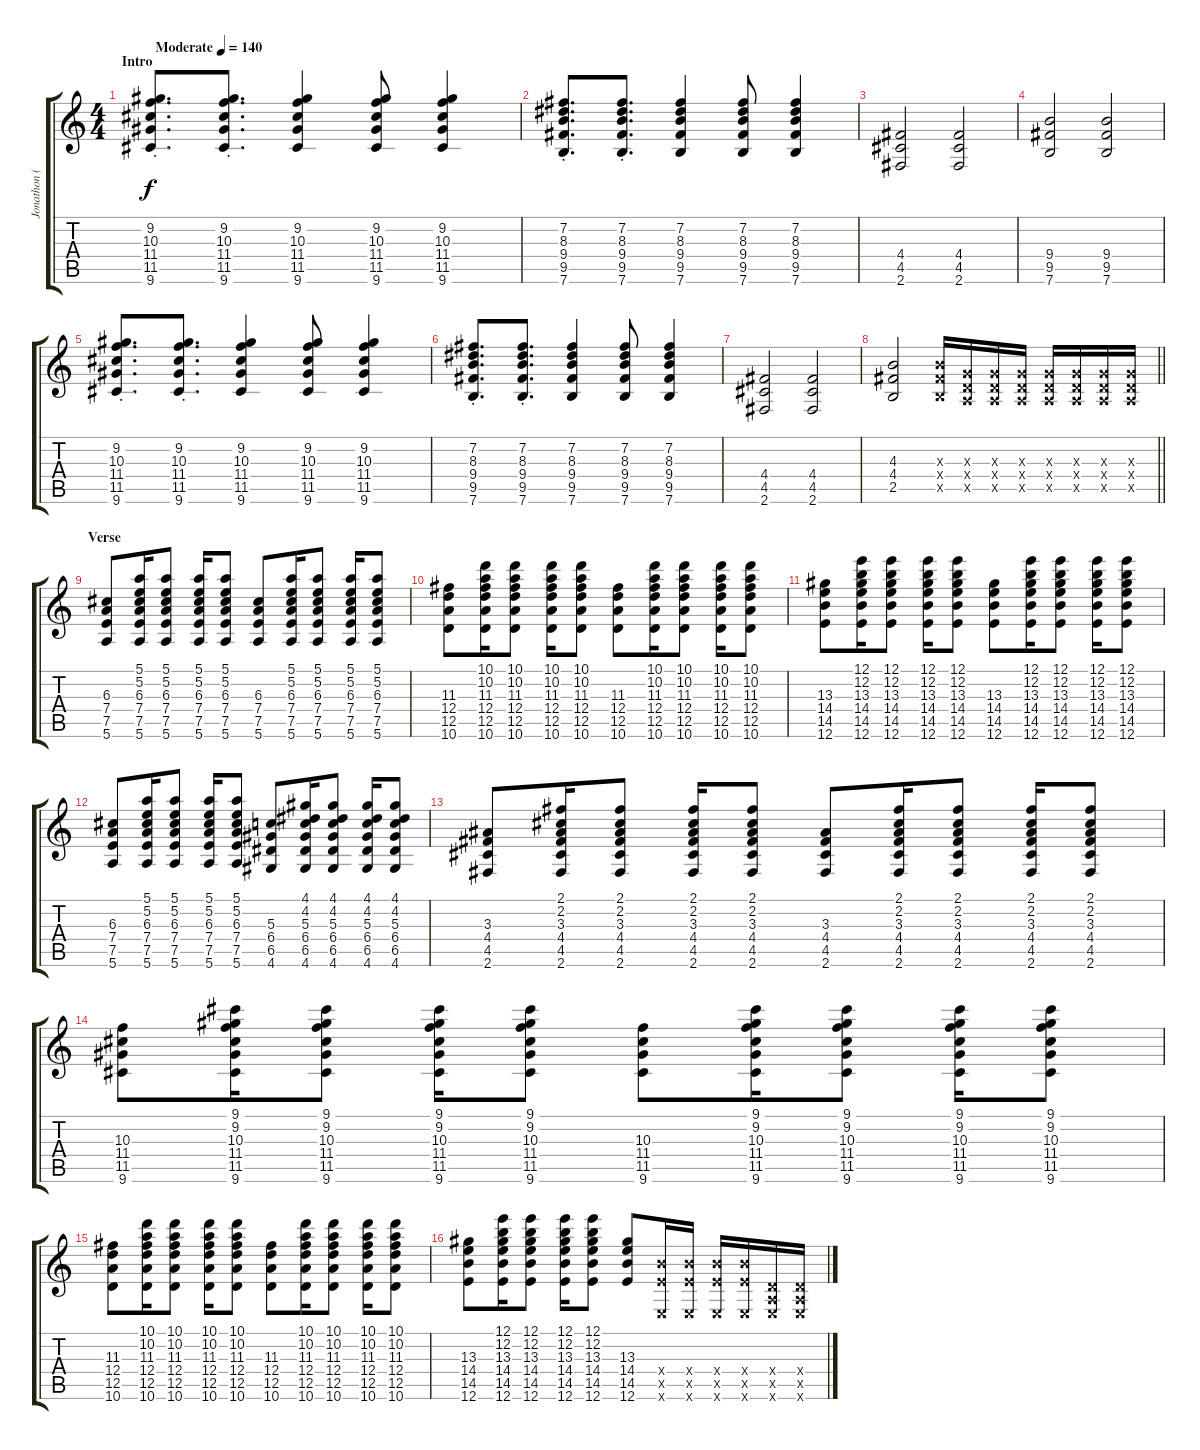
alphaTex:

\track ("Jonathon (Rhythm Guitar)" "Jonathon (") {instrument overdrivenguitar}
\staff {score tabs}
\tuning (E4 B3 G3 D3 A2 E2) {hide}
\ts (4 4)
\section ("" "Intro")
\tempo (140 "Moderate")
\clef g2
\ks c
(9.2{st} 10.3{st} 11.4 11.5 9.6).8{d dy f instrument overdrivenguitar} (9.2{st} 10.3{st} 11.4 11.5 9.6).8{d} (9.2 10.3 11.4 11.5 9.6).4 (9.2 10.3 11.4 11.5 9.6).8 (9.2 10.3 11.4 11.5 9.6).4 |
(7.2{st} 8.3{st} 9.4 9.5 7.6).8{d} (7.2{st} 8.3{st} 9.4 9.5 7.6).8{d} (7.2 8.3 9.4 9.5 7.6).4 (7.2 8.3 9.4 9.5 7.6).8 (7.2 8.3 9.4 9.5 7.6).4 |
(4.4 4.5 2.6).2 (4.4 4.5 2.6).2 |
(9.4 9.5 7.6).2 (9.4 9.5 7.6).2 |
(9.2{st} 10.3{st} 11.4 11.5 9.6).8{d} (9.2{st} 10.3{st} 11.4 11.5 9.6).8{d} (9.2 10.3 11.4 11.5 9.6).4 (9.2 10.3 11.4 11.5 9.6).8 (9.2 10.3 11.4 11.5 9.6).4 |
(7.2{st} 8.3{st} 9.4 9.5 7.6).8{d} (7.2{st} 8.3{st} 9.4 9.5 7.6).8{d} (7.2 8.3 9.4 9.5 7.6).4 (7.2 8.3 9.4 9.5 7.6).8 (7.2 8.3 9.4 9.5 7.6).4 |
(4.4 4.5 2.6).2 (4.4 4.5 2.6).2 |
\barLineRight lightlight
(4.3 4.4 2.5).2 (4.3{x} 4.4{x} 2.5{x}).16 (0.3{x} 0.4{x} 0.5{x}).16 (0.3{x} 0.4{x} 0.5{x}).16 (0.3{x} 0.4{x} 0.5{x}).16 (0.3{x} 0.4{x} 0.5{x}).16 (0.3{x} 0.4{x} 0.5{x}).16 (0.3{x} 0.4{x} 0.5{x}).16 (0.3{x} 0.4{x} 0.5{x}).16 |
\section ("" "Verse")
(6.3 7.4 7.5 5.6).8 (5.1 5.2 6.3 7.4 7.5 5.6).16 (5.1 5.2 6.3 7.4 7.5 5.6).8 (5.1 5.2 6.3 7.4 7.5 5.6).16 (5.1 5.2 6.3 7.4 7.5 5.6).8 (6.3 7.4 7.5 5.6).8 (5.1 5.2 6.3 7.4 7.5 5.6).16 (5.1 5.2 6.3 7.4 7.5 5.6).8 (5.1 5.2 6.3 7.4 7.5 5.6).16 (5.1 5.2 6.3 7.4 7.5 5.6).8 |
(11.3 12.4 12.5 10.6).8 (10.1 10.2 11.3 12.4 12.5 10.6).16 (10.1 10.2 11.3 12.4 12.5 10.6).8 (10.1 10.2 11.3 12.4 12.5 10.6).16 (10.1 10.2 11.3 12.4 12.5 10.6).8 (11.3 12.4 12.5 10.6).8 (10.1 10.2 11.3 12.4 12.5 10.6).16 (10.1 10.2 11.3 12.4 12.5 10.6).8 (10.1 10.2 11.3 12.4 12.5 10.6).16 (10.1 10.2 11.3 12.4 12.5 10.6).8 |
(13.3 14.4 14.5 12.6).8 (12.1 12.2 13.3 14.4 14.5 12.6).16 (12.1 12.2 13.3 14.4 14.5 12.6).8 (12.1 12.2 13.3 14.4 14.5 12.6).16 (12.1 12.2 13.3 14.4 14.5 12.6).8 (13.3 14.4 14.5 12.6).8 (12.1 12.2 13.3 14.4 14.5 12.6).16 (12.1 12.2 13.3 14.4 14.5 12.6).8 (12.1 12.2 13.3 14.4 14.5 12.6).16 (12.1 12.2 13.3 14.4 14.5 12.6).8 |
(6.3 7.4 7.5 5.6).8 (5.1 5.2 6.3 7.4 7.5 5.6).16 (5.1 5.2 6.3 7.4 7.5 5.6).8 (5.1 5.2 6.3 7.4 7.5 5.6).16 (5.1 5.2 6.3 7.4 7.5 5.6).8 (5.3 6.4 6.5 4.6).8 (4.1 4.2 5.3 6.4 6.5 4.6).16 (4.1 4.2 5.3 6.4 6.5 4.6).8 (4.1 4.2 5.3 6.4 6.5 4.6).16 (4.1 4.2 5.3 6.4 6.5 4.6).8 |
(3.3 4.4 4.5 2.6).8 (2.1 2.2 3.3 4.4 4.5 2.6).16 (2.1 2.2 3.3 4.4 4.5 2.6).8 (2.1 2.2 3.3 4.4 4.5 2.6).16 (2.1 2.2 3.3 4.4 4.5 2.6).8 (3.3 4.4 4.5 2.6).8 (2.1 2.2 3.3 4.4 4.5 2.6).16 (2.1 2.2 3.3 4.4 4.5 2.6).8 (2.1 2.2 3.3 4.4 4.5 2.6).16 (2.1 2.2 3.3 4.4 4.5 2.6).8 |
(10.3 11.4 11.5 9.6).8 (9.1 9.2 10.3 11.4 11.5 9.6).16 (9.1 9.2 10.3 11.4 11.5 9.6).8 (9.1 9.2 10.3 11.4 11.5 9.6).16 (9.1 9.2 10.3 11.4 11.5 9.6).8 (10.3 11.4 11.5 9.6).8 (9.1 9.2 10.3 11.4 11.5 9.6).16 (9.1 9.2 10.3 11.4 11.5 9.6).8 (9.1 9.2 10.3 11.4 11.5 9.6).16 (9.1 9.2 10.3 11.4 11.5 9.6).8 |
(11.3 12.4 12.5 10.6).8 (10.1 10.2 11.3 12.4 12.5 10.6).16 (10.1 10.2 11.3 12.4 12.5 10.6).8 (10.1 10.2 11.3 12.4 12.5 10.6).16 (10.1 10.2 11.3 12.4 12.5 10.6).8 (11.3 12.4 12.5 10.6).8 (10.1 10.2 11.3 12.4 12.5 10.6).16 (10.1 10.2 11.3 12.4 12.5 10.6).8 (10.1 10.2 11.3 12.4 12.5 10.6).16 (10.1 10.2 11.3 12.4 12.5 10.6).8 |
(13.3 14.4 14.5 12.6).8 (12.1 12.2 13.3 14.4 14.5 12.6).16 (12.1 12.2 13.3 14.4 14.5 12.6).8 (12.1 12.2 13.3 14.4 14.5 12.6).16 (12.1 12.2 13.3 14.4 14.5 12.6).8 (13.3 14.4 14.5 12.6).8 (9.4{x} 7.5{x} 0.6{x}).16 (9.4{x} 7.5{x} 0.6{x}).16 (9.4{x} 7.5{x} 0.6{x}).16 (9.4{x} 7.5{x} 0.6{x}).16 (0.4{x} 0.5{x} 0.6{x}).16 (0.4{x} 0.5{x} 0.6{x}).16
